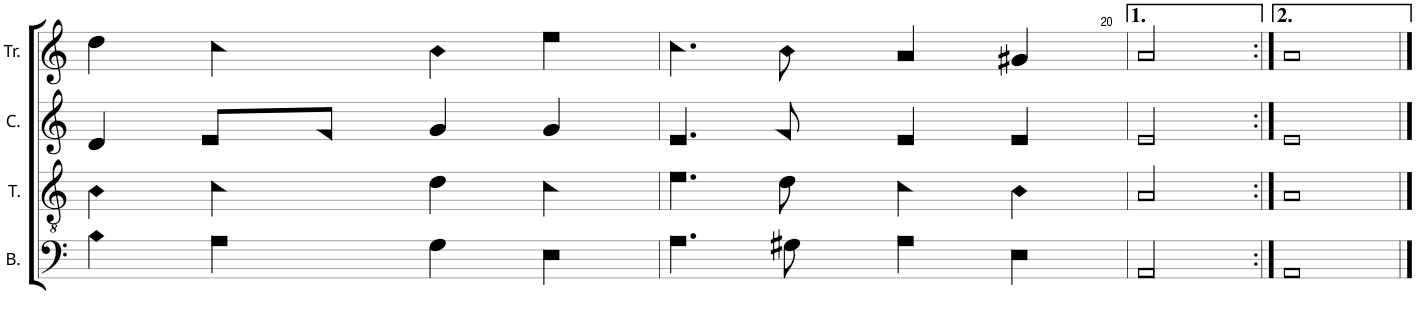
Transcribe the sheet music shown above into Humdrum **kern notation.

**kern	**kern	**kern	**kern
*part4	*part3	*part2	*part1
*staff4	*staff3	*staff2	*staff1
*I"B.	*I"T.	*I"C.	*I"Tr.
*I'B.	*I'T.	*I'C.	*I'Tr.
!!LO:PB:g=z
*clefF4	*clefGv2	*clefG2	*clefG2
*k[]	*k[]	*k[]	*k[]
*M2/2	*M2/2	*M2/2	*M2/2
*met(c|)	*met(c|)	*met(c|)	*met(c|)
=18	=18	=18	=18
4B!\	4B!\	4d!/	4dd!\
4A!\	4c!\	8e!/L	4cc!\
.	.	8f!/J	.
4G!\	4d!\	4g!/	4b!\
4E!\	4c!\	4g!/	4ee!\
=19	=19	=19	=19
4.A!\	4.e!\	4.e!/	4.cc!\
8G#X!\	8d!\	8f!/	8b!\
4A!\	4c!\	4e!/	4a!/
4E!\	4B!\	4e!/	4g#X!/
=20	=20	=20	=20
2AA!/	2A!/	2e!/	2a!/
=21:|!	=21:|!	=21:|!	=21:|!
1AA!	1A!	1e!	1a!
==	==	==	==
*-	*-	*-	*-
